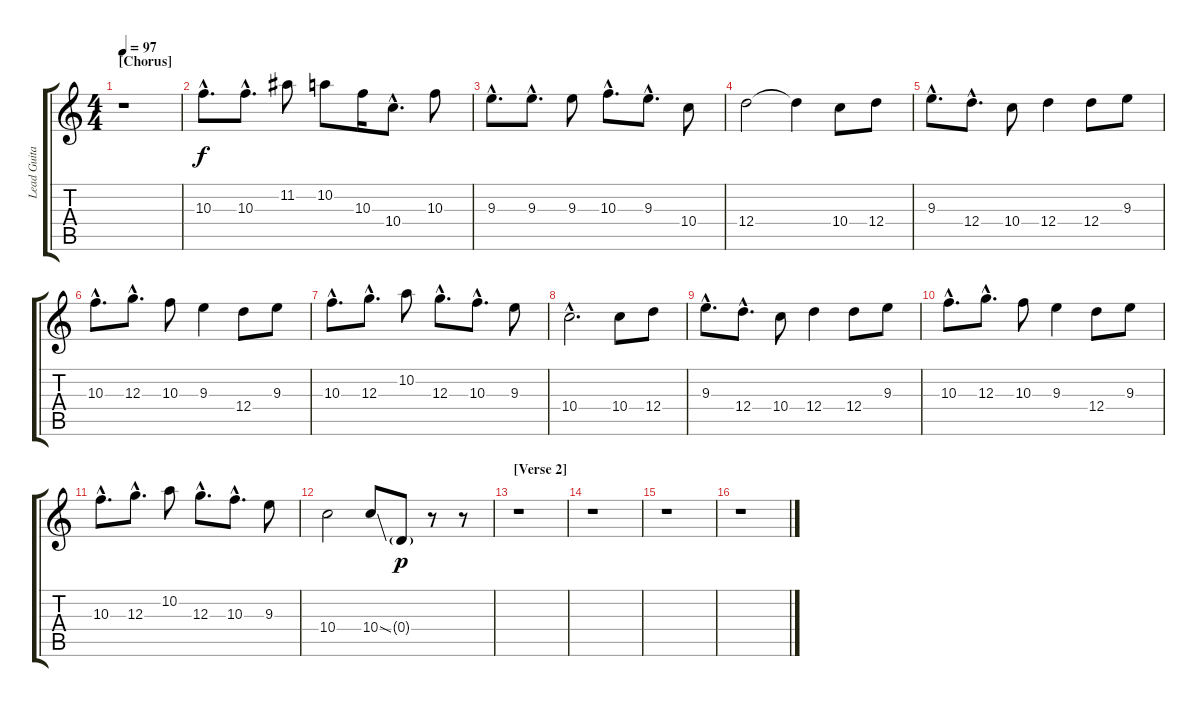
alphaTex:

\track ("Lead Guitar 2" "Lead Guita") {instrument overdrivenguitar}
\staff {score tabs}
\tuning (E4 B3 G3 D3 A2 E2) {hide}
\ts (4 4)
\section ("" "[Chorus]")
\tempo 97
\clef g2
\ks c
r.1{dy mp} |
10.3{hac}.8{d dy f volume 12} 10.3{hac}.8{d} 11.2.8 10.2.8 10.3.16 10.4{hac}.8{d} 10.3.8 |
9.3{hac}.8{d} 9.3{hac}.8{d} 9.3.8 10.3{hac}.8{d} 9.3{hac}.8{d} 10.4.8 |
12.4.2 12.4{t}.4 10.4.8 12.4.8 |
9.3{hac}.8{d} 12.4{hac}.8{d} 10.4.8 12.4.4 12.4.8 9.3.8 |
10.3{hac}.8{d} 12.3{hac}.8{d} 10.3.8 9.3.4 12.4.8 9.3.8 |
10.3{hac}.8{d} 12.3{hac}.8{d} 10.2.8 12.3{hac}.8{d} 10.3{hac}.8{d} 9.3.8 |
10.4{hac}.2{d} 10.4.8{volume 15} 12.4.8 |
\section ("" "")
9.3{hac}.8{d} 12.4{hac}.8{d} 10.4.8 12.4.4 12.4.8 9.3.8 |
10.3{hac}.8{d} 12.3{hac}.8{d} 10.3.8 9.3.4 12.4.8 9.3.8 |
10.3{hac}.8{d} 12.3{hac}.8{d} 10.2.8 12.3{hac}.8{d} 10.3{hac}.8{d} 9.3.8 |
10.4.2 10.4{ss}.8 0.4{g}.8{dy p} r.8 r.8 |
\section ("" "[Verse 2]")
r.1 |
r.1 |
r.1 |
r.1
